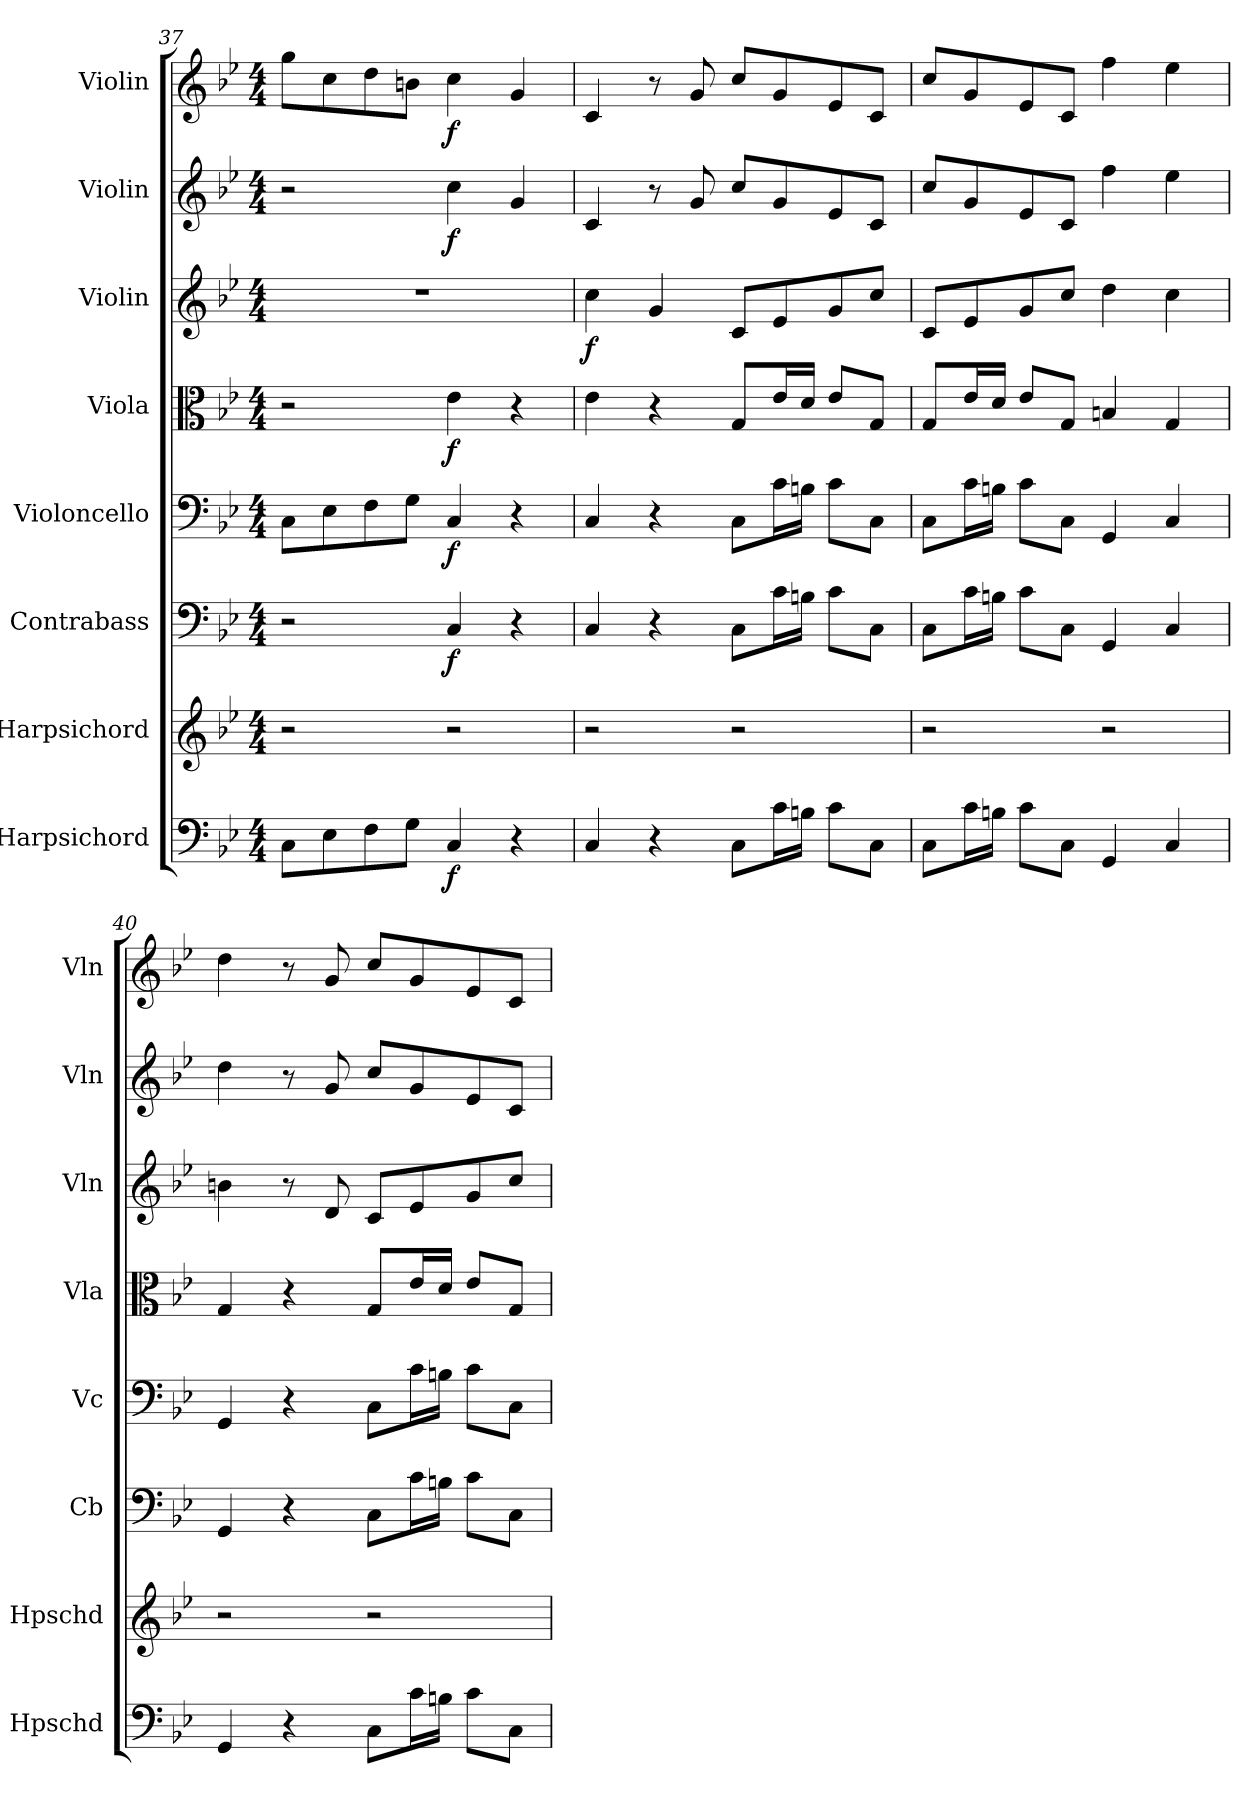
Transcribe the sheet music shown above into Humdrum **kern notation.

**kern	**dynam	**kern	**kern	**dynam	**kern	**dynam	**kern	**dynam	**kern	**dynam	**kern	**dynam	**kern	**dynam
*part8	*part8	*part7	*part6	*part6	*part5	*part5	*part4	*part4	*part3	*part3	*part2	*part2	*part1	*part1
*staff8	*staff8	*staff7	*staff6	*staff6	*staff5	*staff5	*staff4	*staff4	*staff3	*staff3	*staff2	*staff2	*staff1	*staff1
*I"Harpsichord	*	*I"Harpsichord	*I"Contrabass	*	*I"Violoncello	*	*I"Viola	*	*I"Violin	*	*I"Violin	*	*I"Violin	*
*I'Hpschd	*	*I'Hpschd	*I'Cb	*	*I'Vc	*	*I'Vla	*	*I'Vln	*	*I'Vln	*	*I'Vln	*
*clefF4	*	*clefG2	*clefF4	*	*clefF4	*	*clefC3	*	*clefG2	*	*clefG2	*	*clefG2	*
*k[b-e-]	*	*k[b-e-]	*k[b-e-]	*	*k[b-e-]	*	*k[b-e-]	*	*k[b-e-]	*	*k[b-e-]	*	*k[b-e-]	*
*M4/4	*	*M4/4	*M4/4	*	*M4/4	*	*M4/4	*	*M4/4	*	*M4/4	*	*M4/4	*
=37	=37	=37	=37	=37	=37	=37	=37	=37	=37	=37	=37	=37	=37	=37
8C\L	.	2r	2r	.	8C\L	.	2r	.	1r	.	2r	.	8gg\L	.
8E-\	.	.	.	.	8E-\	.	.	.	.	.	.	.	8cc\	.
8F\	.	.	.	.	8F\	.	.	.	.	.	.	.	8dd\	.
8G\J	.	.	.	.	8G\J	.	.	.	.	.	.	.	8bn\J	.
4C/	f	2r	4C/	f	4C/	f	4e-\	f	.	.	4cc\	f	4cc\	f
4r	.	.	4r	.	4r	.	4r	.	.	.	4g/	.	4g/	.
=38	=38	=38	=38	=38	=38	=38	=38	=38	=38	=38	=38	=38	=38	=38
4C/	.	2r	4C/	.	4C/	.	4e-\	.	4cc\	f	4c/	.	4c/	.
4r	.	.	4r	.	4r	.	4r	.	4g/	.	8r	.	8r	.
.	.	.	.	.	.	.	.	.	.	.	8g/	.	8g/	.
8C\L	.	2r	8C\L	.	8C\L	.	8G/L	.	8c/L	.	8cc/L	.	8cc/L	.
16c\L	.	.	16c\L	.	16c\L	.	16e-/L	.	8e-/	.	8g/	.	8g/	.
16Bn\JJ	.	.	16Bn\JJ	.	16Bn\JJ	.	16d/JJ	.	.	.	.	.	.	.
8c\L	.	.	8c\L	.	8c\L	.	8e-/L	.	8g/	.	8e-/	.	8e-/	.
8C\J	.	.	8C\J	.	8C\J	.	8G/J	.	8cc/J	.	8c/J	.	8c/J	.
=39	=39	=39	=39	=39	=39	=39	=39	=39	=39	=39	=39	=39	=39	=39
8C\L	.	2r	8C\L	.	8C\L	.	8G/L	.	8c/L	.	8cc/L	.	8cc/L	.
16c\L	.	.	16c\L	.	16c\L	.	16e-/L	.	8e-/	.	8g/	.	8g/	.
16Bn\JJ	.	.	16Bn\JJ	.	16Bn\JJ	.	16d/JJ	.	.	.	.	.	.	.
8c\L	.	.	8c\L	.	8c\L	.	8e-/L	.	8g/	.	8e-/	.	8e-/	.
8C\J	.	.	8C\J	.	8C\J	.	8G/J	.	8cc/J	.	8c/J	.	8c/J	.
4GG/	.	2r	4GG/	.	4GG/	.	4Bn/	.	4dd\	.	4ff\	.	4ff\	.
4C/	.	.	4C/	.	4C/	.	4G/	.	4cc\	.	4ee-\	.	4ee-\	.
=40	=40	=40	=40	=40	=40	=40	=40	=40	=40	=40	=40	=40	=40	=40
4GG/	.	2r	4GG/	.	4GG/	.	4G/	.	4bn\	.	4dd\	.	4dd\	.
4r	.	.	4r	.	4r	.	4r	.	8r	.	8r	.	8r	.
.	.	.	.	.	.	.	.	.	8d/	.	8g/	.	8g/	.
8C\L	.	2r	8C\L	.	8C\L	.	8G/L	.	8c/L	.	8cc/L	.	8cc/L	.
16c\L	.	.	16c\L	.	16c\L	.	16e-/L	.	8e-/	.	8g/	.	8g/	.
16Bn\JJ	.	.	16Bn\JJ	.	16Bn\JJ	.	16d/JJ	.	.	.	.	.	.	.
8c\L	.	.	8c\L	.	8c\L	.	8e-/L	.	8g/	.	8e-/	.	8e-/	.
8C\J	.	.	8C\J	.	8C\J	.	8G/J	.	8cc/J	.	8c/J	.	8c/J	.
=	=	=	=	=	=	=	=	=	=	=	=	=	=	=
*-	*-	*-	*-	*-	*-	*-	*-	*-	*-	*-	*-	*-	*-	*-
